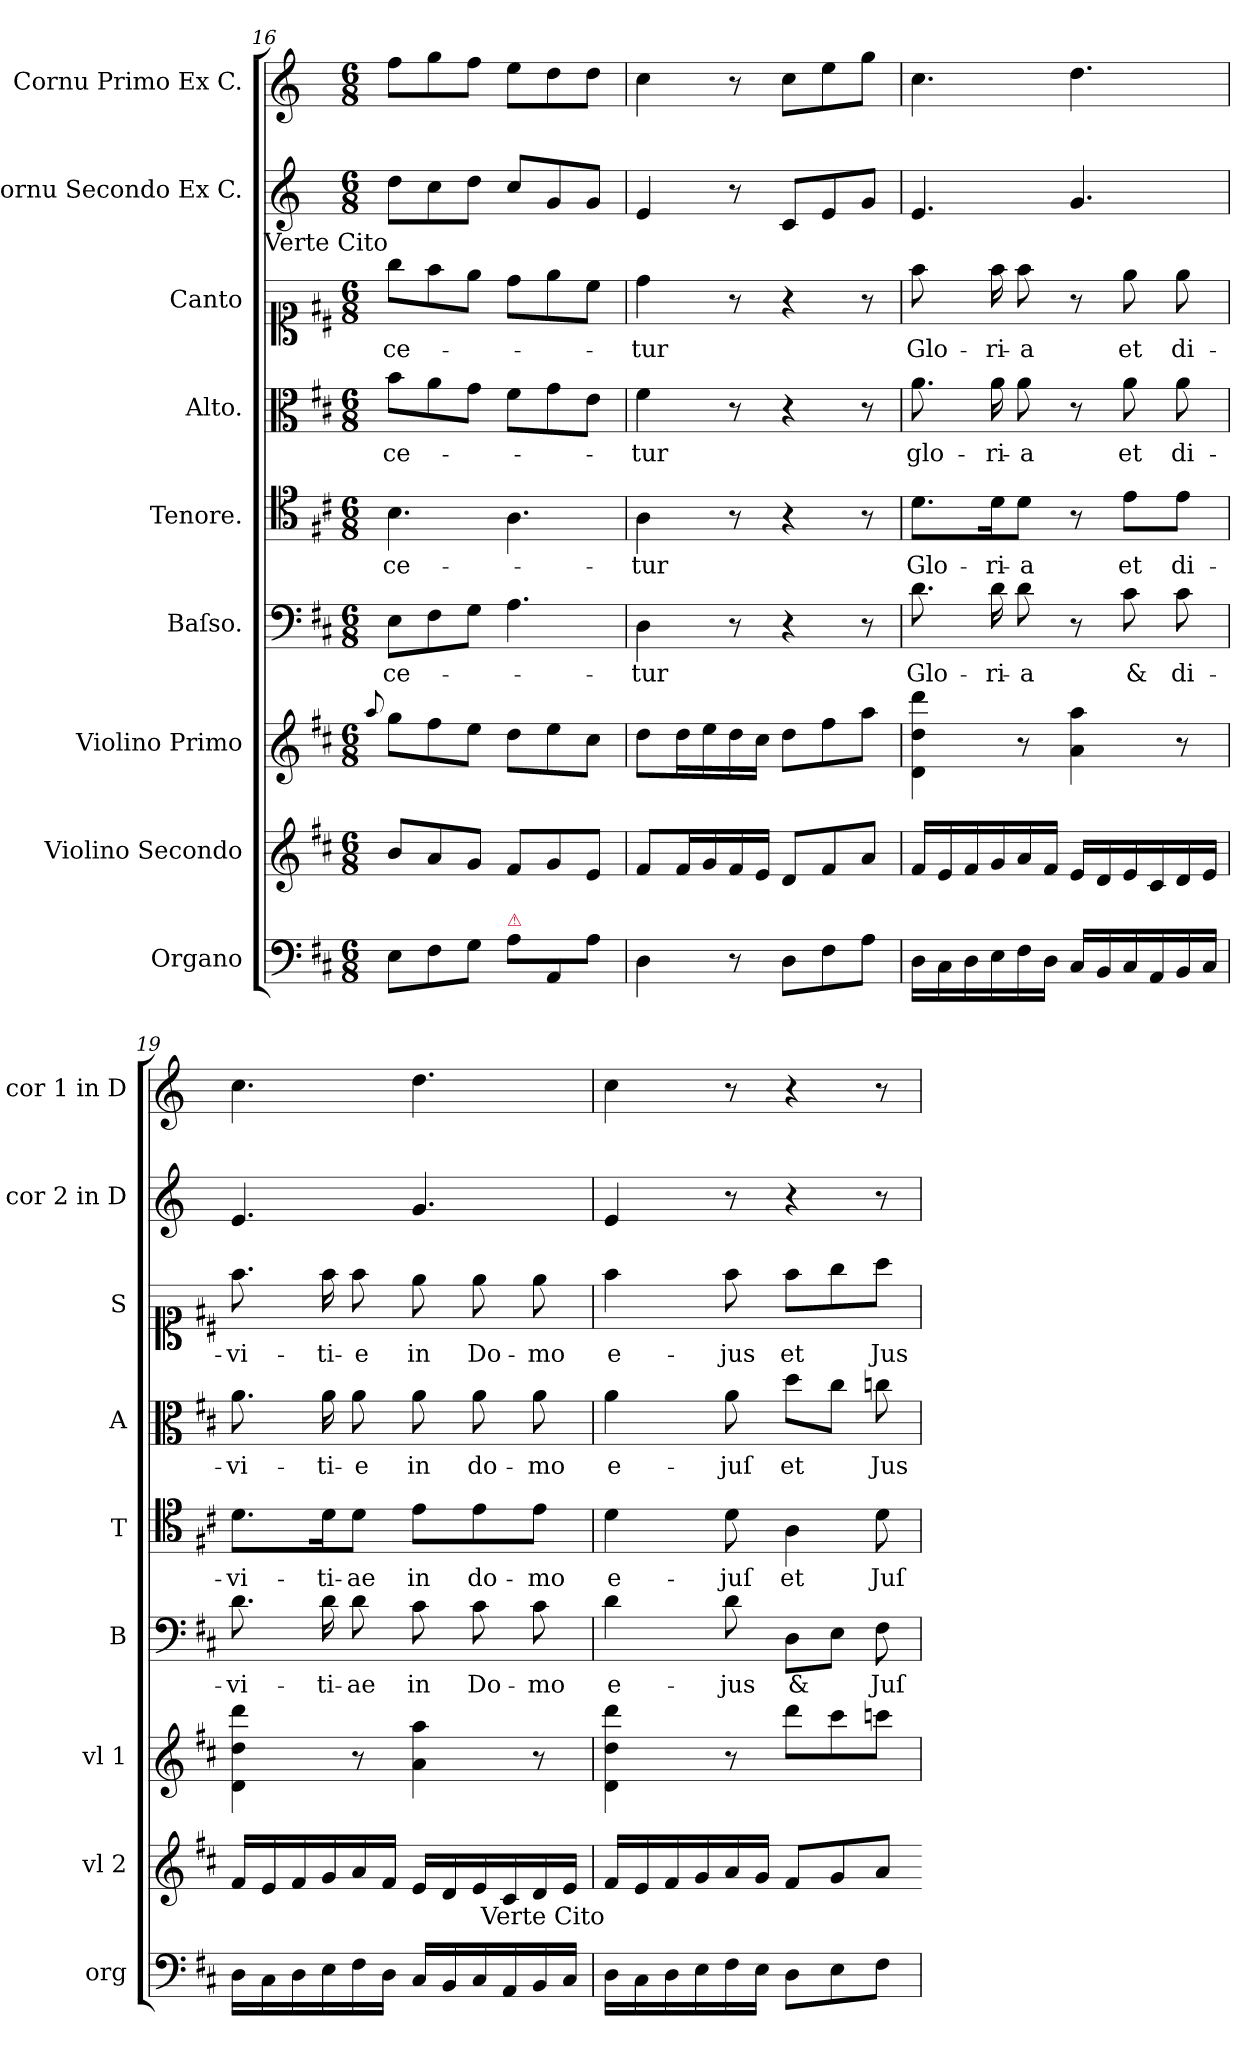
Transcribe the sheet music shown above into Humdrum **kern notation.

**kern	**kern	**kern	**kern	**text	**kern	**text	**kern	**text	**kern	**text	**kern	**kern
*part9	*part8	*part7	*part6	*part6	*part5	*part5	*part4	*part4	*part3	*part3	*part2	*part1
*staff9	*staff8	*staff7	*staff6	*staff6	*staff5	*staff5	*staff4	*staff4	*staff3	*staff3	*staff2	*staff1
*I"Organo	*I"Violino Secondo	*I"Violino Primo	*I"Baſso.	*	*I"Tenore.	*	*I"Alto.	*	*I"Canto	*	*I"Cornu Secondo Ex C.	*I"Cornu Primo Ex C.
*I'org	*I'vl 2	*I'vl 1	*I'B	*	*I'T	*	*I'A	*	*I'S	*	*I'cor 2 in D	*I'cor 1 in D
*clefF4	*clefG2	*clefG2	*clefF4	*	*clefC4	*	*clefC3	*	*clefC1	*	*clefG2	*clefG2
*	*	*	*	*	*	*	*	*	*	*	*ITrd6c10	*ITrd6c10
*k[f#c#]	*k[f#c#]	*k[f#c#]	*k[f#c#]	*	*k[f#c#]	*	*k[f#c#]	*	*k[f#c#]	*	*k[f#c#]	*k[f#c#]
*D:	*D:	*D:	*D:	*	*D:	*	*D:	*	*D:	*	*D:	*D:
*M6/8	*M6/8	*M6/8	*M6/8	*	*M6/8	*	*M6/8	*	*M6/8	*	*M6/8	*M6/8
=16	=16	=16	=16	=16	=16	=16	=16	=16	=16	=16	=16	=16
.	.	8qqaa/	.	.	.	.	.	.	.	.	.	.
8E\L	8b/L	8gg\L	8E\L	-ce-	4.B\	-ce-	8b\L	-ce-	8gg\L	-ce-	8e\L	8g\L
8F#\	8a/	8ff#\	8F#\	.	.	.	8a\	.	8ff#\	.	8d\	8a\
8G\J	8g/J	8ee\J	8G\J	.	.	.	8g\J	.	8ee\J	.	8e\J	8g\J
!LO:TX:a:color=crimson:t=⚠	!	!	!	!	!	!	!	!	!	!	!	!
8A\L	8f#/L	8dd\L	4.A\	.	4.A\	.	8f#\L	.	8dd\L	.	8d/L	8f#\L
8AA/	8g/	8ee\	.	.	.	.	8g\	.	8ee\	.	8A/	8e\
8A\J	8e/J	8cc#\J	.	.	.	.	8e\J	.	8cc#\J	.	8A/J	8e\J
!	!	!	!	!	!	!	!	!	!	!	!LO:TX:b:rj:t=Verte Cito	!
=17	=17	=17	=17	=17	=17	=17	=17	=17	=17	=17	=17	=17
4D\	8f#/L	8dd\L	4D\	-tur	4A\	-tur	4f#\	-tur	4dd\	-tur	4F#/	4d\
.	16f#/L	16dd\L	.	.	.	.	.	.	.	.	.	.
.	16g/	16ee\	.	.	.	.	.	.	.	.	.	.
8r	16f#/	16dd\	8r	.	8r	.	8r	.	8r	.	8r	8r
.	16e/JJ	16cc#\JJ	.	.	.	.	.	.	.	.	.	.
8D\L	8d/L	8dd\L	4r	.	4r	.	4r	.	4r	.	8D/L	8d\L
8F#\	8f#/	8ff#\	.	.	.	.	.	.	.	.	8F#/	8f#\
8A\J	8a/J	8aa\J	8r	.	8r	.	8r	.	8r	.	8A/J	8a\J
=18	=18	=18	=18	=18	=18	=18	=18	=18	=18	=18	=18	=18
!	!	!	!	!	!	!	!	!	!LO:N:vis=8	!	!	!
16D\LL	16f#/LL	4d\ 4dd\ 4ddd\	8.d\	Glo-	8.d\L	Glo-	8.a\	glo-	8.ff#\	Glo-	4.F#/	4.d\
16C#\	16e/	.	.	.	.	.	.	.	.	.	.	.
16D\	16f#/	.	.	.	.	.	.	.	.	.	.	.
16E\	16g/	.	16d\	-ri-	16d\K	-ri-	16a\	-ri-	16ff#\	-ri-	.	.
16F#\	16a/	8r	8d\	-a	8d\J	-a	8a\	-a	8ff#\	-a	.	.
16D\JJ	16f#/JJ	.	.	.	.	.	.	.	.	.	.	.
16C#/LL	16e/LL	4a\ 4aa\	8r	.	8r	.	8r	.	8r	.	4.A/	4.e\
16BB/	16d/	.	.	.	.	.	.	.	.	.	.	.
16C#/	16e/	.	8c#\	&	8e\L	et	8a\	et	8ee\	et	.	.
16AA/	16c#/	.	.	.	.	.	.	.	.	.	.	.
16BB/	16d/	8r	8c#\	di-	8e\J	di-	8a\	di-	8ee\	di-	.	.
16C#/JJ	16e/JJ	.	.	.	.	.	.	.	.	.	.	.
=19	=19	=19	=19	=19	=19	=19	=19	=19	=19	=19	=19	=19
16D\LL	16f#/LL	4d\ 4dd\ 4ddd\	8.d\	-vi-	8.d\L	-vi-	8.a\	-vi-	8.ff#\	-vi-	4.F#/	4.d\
16C#\	16e/	.	.	.	.	.	.	.	.	.	.	.
16D\	16f#/	.	.	.	.	.	.	.	.	.	.	.
16E\	16g/	.	16d\	-ti-	16d\K	-ti-	16a\	-ti-	16ff#\	-ti-	.	.
16F#\	16a/	8r	8d\	-ae	8d\J	-ae	8a\	-e	8ff#\	-e	.	.
16D\JJ	16f#/JJ	.	.	.	.	.	.	.	.	.	.	.
16C#/LL	16e/LL	4a\ 4aa\	8c#\	in	8e\L	in	8a\	in	8ee\	in	4.A/	4.e\
16BB/	16d/	.	.	.	.	.	.	.	.	.	.	.
16C#/	16e/	.	8c#\	Do-	8e\	do-	8a\	do-	8ee\	Do-	.	.
16AA/	16c#/	.	.	.	.	.	.	.	.	.	.	.
16BB/	16d/	8r	8c#\	-mo	8e\J	-mo	8a\	-mo	8ee\	-mo	.	.
16C#/JJ	16e/JJ	.	.	.	.	.	.	.	.	.	.	.
=20	=20	=20	=20	=20	=20	=20	=20	=20	=20	=20	=20	=20
16D\LL	16f#/LL	4d\ 4dd\ 4ddd\	4d\	e-	4d\	e-	4a\	e-	4ff#\	e-	4F#/	4d\
16C#\	16e/	.	.	.	.	.	.	.	.	.	.	.
16D\	16f#/	.	.	.	.	.	.	.	.	.	.	.
16E\	16g/	.	.	.	.	.	.	.	.	.	.	.
16F#\	16a/	8r	8d\	-jus	8d\	-juſ	8a\	-juſ	8ff#\	-jus	8r	8r
16E\JJ	16g/JJ	.	.	.	.	.	.	.	.	.	.	.
8D\L	8f#/L	8ddd\L	8D\L	&	4A\	et	8dd\L	et	8ff#\L	et	4r	4r
8E\	8g/	8ccc#\	8E\J	.	.	.	8cc#\J	.	8gg\	.	.	.
8F#\J	8a/J	8cccn\J	8F#\	Juſ-	8d\	Juſ-	8ccn\	Jus-	8aa\J	Jus-	8r	8r
!	!LO:TX:b:rj:t=Verte Cito	!	!	!	!	!	!	!	!	!	!	!
=	=-	=	=	=	=	=	=	=	=	=	=	=
*-	*-	*-	*-	*-	*-	*-	*-	*-	*-	*-	*-	*-
